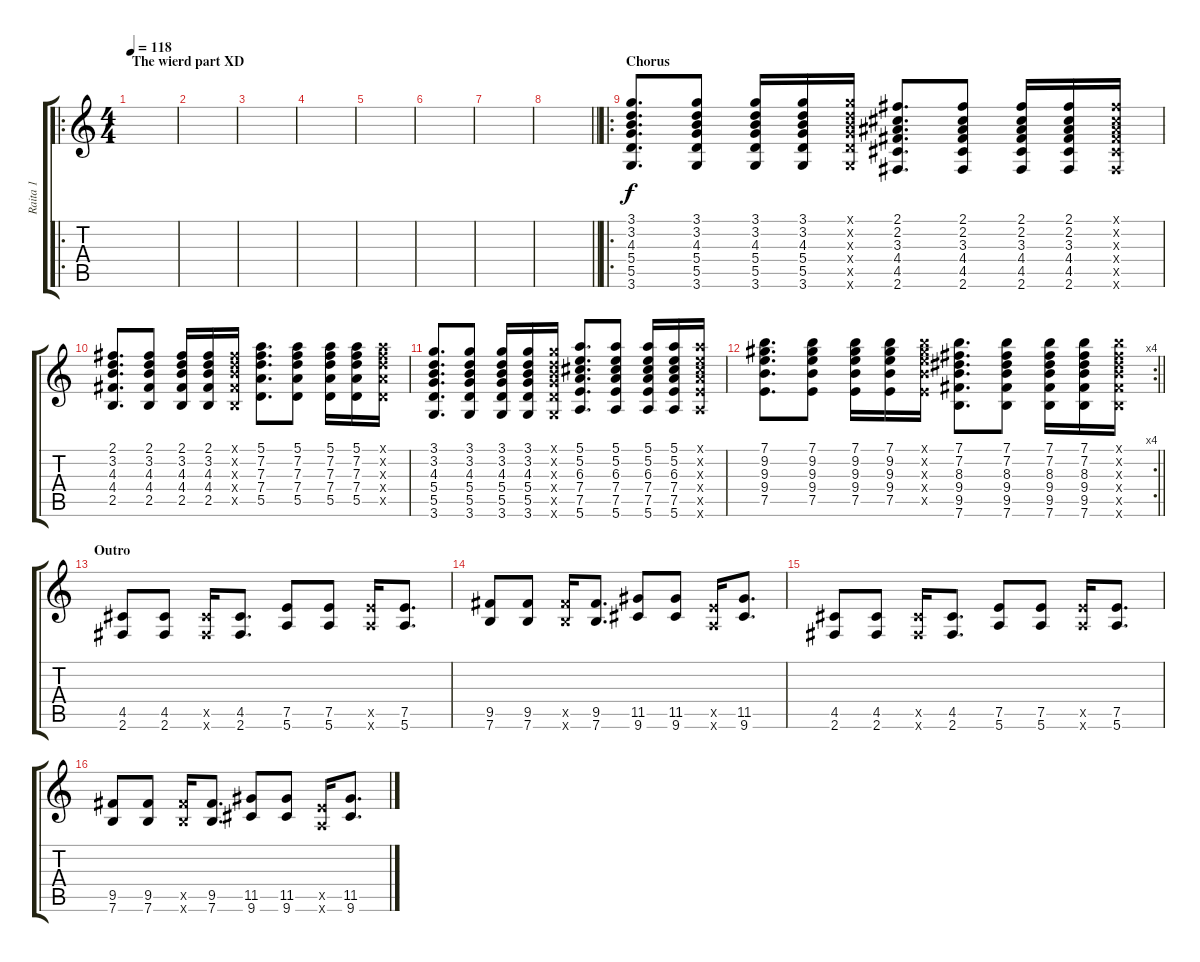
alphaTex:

\track ("Raita 1" "Raita 1") {instrument overdrivenguitar}
\staff {score tabs}
\tuning (E4 B3 G3 D3 A2 E2) {hide}
\ro
\ts (4 4)
\section ("" "The wierd part XD")
\tempo 118
\clef g2
\ks c
|
|
|
|
|
|
|
\barLineRight lightlight
|
\ro
\section ("" "Chorus")
(3.1 3.2 4.3 5.4 5.5 3.6).8{d} (3.1 3.2 4.3 5.4 5.5 3.6).8 (3.1 3.2 4.3 5.4 5.5 3.6).16 (3.1 3.2 4.3 5.4 5.5 3.6).16 (3.1{x} 3.2{x} 4.3{x} 5.4{x} 5.5{x} 3.6{x}).16 (2.1 2.2 3.3 4.4 4.5 2.6).8{d} (2.1 2.2 3.3 4.4 4.5 2.6).8 (2.1 2.2 3.3 4.4 4.5 2.6).16 (2.1 2.2 3.3 4.4 4.5 2.6).16 (2.1{x} 2.2{x} 3.3{x} 4.4{x} 4.5{x} 2.6{x}).16 |
(2.1 3.2 4.3 4.4 2.5).8{d} (2.1 3.2 4.3 4.4 2.5).8 (2.1 3.2 4.3 4.4 2.5).16 (2.1 3.2 4.3 4.4 2.5).16 (2.1{x} 3.2{x} 4.3{x} 4.4{x} 2.5{x}).16 (5.1 7.2 7.3 7.4 5.5).8{d} (5.1 7.2 7.3 7.4 5.5).8 (5.1 7.2 7.3 7.4 5.5).16 (5.1 7.2 7.3 7.4 5.5).16 (5.1{x} 7.2{x} 7.3{x} 7.4{x} 5.5{x}).16 |
(3.1 3.2 4.3 5.4 5.5 3.6).8{d} (3.1 3.2 4.3 5.4 5.5 3.6).8 (3.1 3.2 4.3 5.4 5.5 3.6).16 (3.1 3.2 4.3 5.4 5.5 3.6).16 (3.1{x} 3.2{x} 4.3{x} 5.4{x} 5.5{x} 3.6{x}).16 (5.1 5.2 6.3 7.4 7.5 5.6).8{d} (5.1 5.2 6.3 7.4 7.5 5.6).8 (5.1 5.2 6.3 7.4 7.5 5.6).16 (5.1 5.2 6.3 7.4 7.5 5.6).16 (5.1{x} 5.2{x} 6.3{x} 7.4{x} 7.5{x} 5.6{x}).16 |
\rc 4
\barLineRight lightlight
(7.1 9.2 9.3 9.4 7.5).8{d} (7.1 9.2 9.3 9.4 7.5).8 (7.1 9.2 9.3 9.4 7.5).16 (7.1 9.2 9.3 9.4 7.5).16 (7.1{x} 9.2{x} 9.3{x} 9.4{x} 7.5{x}).16 (7.1 7.2 8.3 9.4 9.5 7.6).8{d} (7.1 7.2 8.3 9.4 9.5 7.6).8 (7.1 7.2 8.3 9.4 9.5 7.6).16 (7.1 7.2 8.3 9.4 9.5 7.6).16 (7.1{x} 7.2{x} 8.3{x} 9.4{x} 9.5{x} 7.6{x}).16 |
\section ("" "Outro")
(4.5 2.6).8 (4.5 2.6).8 (4.5{x} 2.6{x}).16 (4.5 2.6).8{d} (7.5 5.6).8 (7.5 5.6).8 (7.5{x} 5.6{x}).16 (7.5 5.6).8{d} |
(9.5 7.6).8 (9.5 7.6).8 (9.5{x} 7.6{x}).16 (9.5 7.6).8{d} (11.5 9.6).8 (11.5 9.6).8 (7.5{x} 5.6{x}).16 (11.5 9.6).8{d} |
(4.5 2.6).8 (4.5 2.6).8 (4.5{x} 2.6{x}).16 (4.5 2.6).8{d} (7.5 5.6).8 (7.5 5.6).8 (7.5{x} 5.6{x}).16 (7.5 5.6).8{d} |
(9.5 7.6).8 (9.5 7.6).8 (9.5{x} 7.6{x}).16 (9.5 7.6).8{d} (11.5 9.6).8 (11.5 9.6).8 (7.5{x} 5.6{x}).16 (11.5 9.6).8{d}
